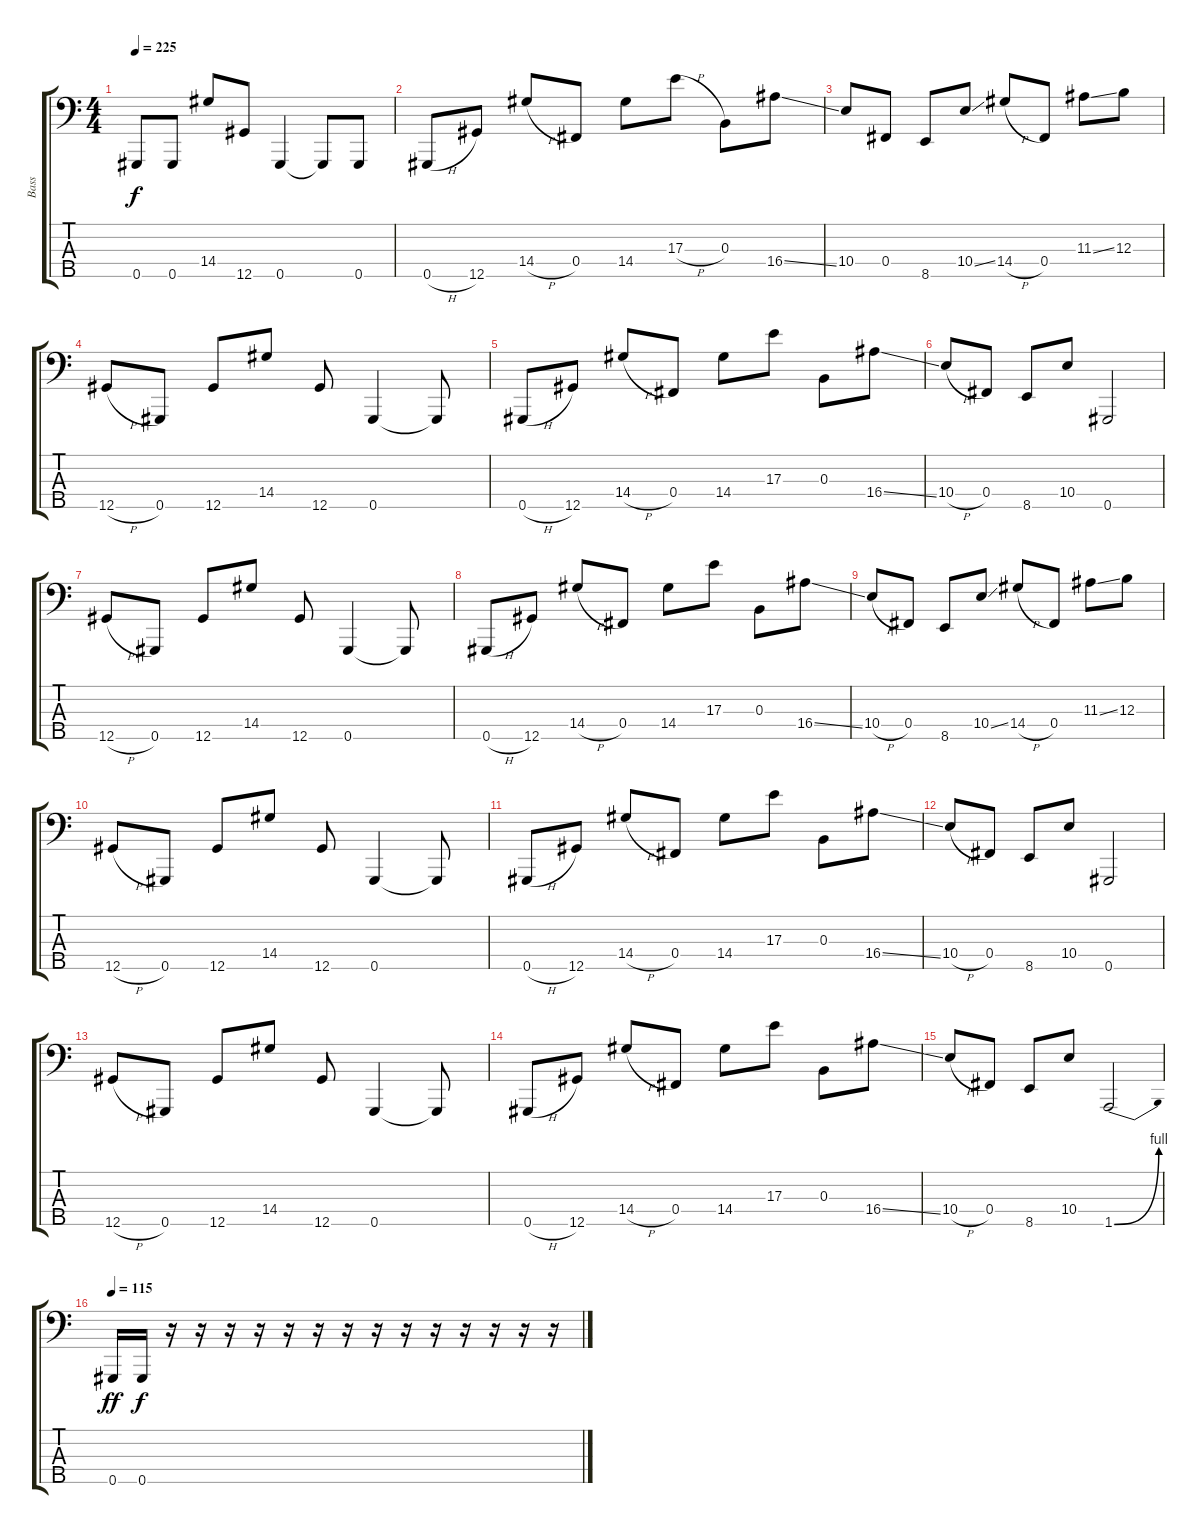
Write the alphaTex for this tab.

\track ("Bass" "Bass") {instrument electricbassfinger}
\staff {score tabs}
\tuning (A2 E2 B1 Gb1 Ab0) {hide}
\ts (4 4)
\tempo 225
\clef f4
\ks c
0.5{t}.8{dy f} 0.5.8 14.4.8 12.5.8 0.5.4 0.5{t}.8 0.5.8 |
0.5{h}.8 12.5.8 14.4{h}.8 0.4.8 14.4.8 17.3{h}.8 0.3.8 16.4{ss}.8 |
10.4.8 0.4.8 8.5.8 10.4{ss}.8 14.4{h}.8 0.4.8 11.3{ss}.8 12.3.8 |
12.5{h}.8 0.5.8 12.5.8 14.4.8 12.5.8 0.5.4 0.5{t}.8 |
0.5{h}.8 12.5.8 14.4{h}.8 0.4.8 14.4.8 17.3.8 0.3.8 16.4{ss}.8 |
10.4{h}.8 0.4.8 8.5.8 10.4.8 0.5.2 |
12.5{h}.8 0.5.8 12.5.8 14.4.8 12.5.8 0.5.4 0.5{t}.8 |
0.5{h}.8 12.5.8 14.4{h}.8 0.4.8 14.4.8 17.3.8 0.3.8 16.4{ss}.8 |
10.4{h}.8 0.4.8 8.5.8 10.4{ss}.8 14.4{h}.8 0.4.8 11.3{ss}.8 12.3.8 |
12.5{h}.8 0.5.8 12.5.8 14.4.8 12.5.8 0.5.4 0.5{t}.8 |
0.5{h}.8 12.5.8 14.4{h}.8 0.4.8 14.4.8 17.3.8 0.3.8 16.4{ss}.8 |
10.4{h}.8 0.4.8 8.5.8 10.4.8 0.5.2 |
12.5{h}.8 0.5.8 12.5.8 14.4.8 12.5.8 0.5.4 0.5{t}.8 |
0.5{h}.8 12.5.8 14.4{h}.8 0.4.8 14.4.8 17.3.8 0.3.8 16.4{ss}.8 |
10.4{h}.8 0.4.8 8.5.8 10.4.8 1.5{be (bend 0 0 60 4)}.2 |
\tempo 115
0.5.16{dy ff} 0.5.16{dy f} r.16 r.16 r.16 r.16 r.16 r.16 r.16 r.16 r.16 r.16 r.16 r.16 r.16 r.16
